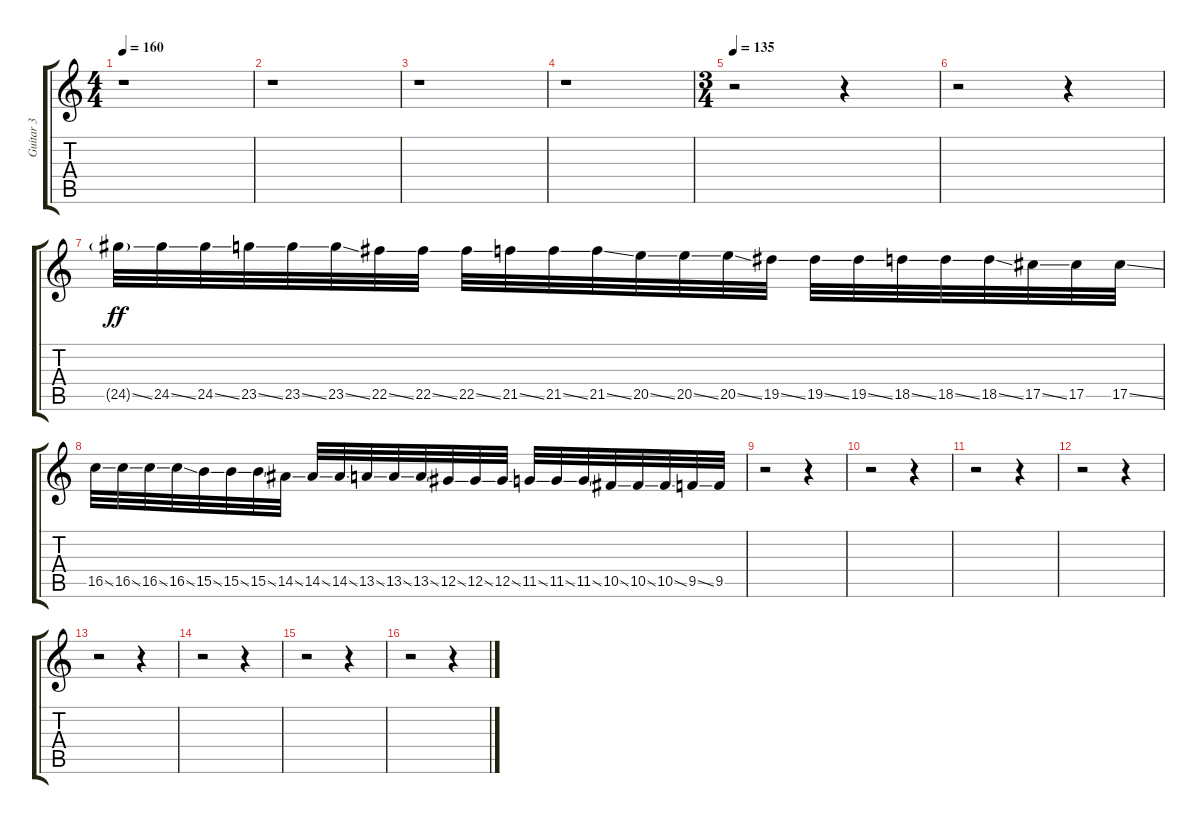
\track ("Guitar 3" "Guitar 3") {instrument distortionguitar}
\staff {score tabs}
\tuning (Eb4 Bb3 Gb3 Db3 Ab2 Eb2) {hide}
\ts (4 4)
\tempo 160
\clef g2
\ks c
r.1{dy ff} |
r.1 |
r.1 |
r.1 |
\ts (3 4)
\tempo 135
r.2 r.4 |
r.2 r.4 |
24.5{ss g}.32{volume 13 balance 16 instrument distortionguitar} 24.5{ss}.32 24.5{ss}.32 23.5{ss}.32 23.5{ss}.32 23.5{ss}.32 22.5{ss}.32 22.5{ss}.32 22.5{ss}.32 21.5{ss}.32 21.5{ss}.32 21.5{ss}.32 20.5{ss}.32 20.5{ss}.32 20.5{ss}.32 19.5{ss}.32 19.5{ss}.32 19.5{ss}.32 18.5{ss}.32 18.5{ss}.32 18.5{ss}.32 17.5{ss}.32 17.5.32 17.5{ss}.32 |
16.5{ss}.32 16.5{ss}.32 16.5{ss}.32 16.5{ss}.32 15.5{ss}.32 15.5{ss}.32 15.5{ss}.32 14.5{ss}.32 14.5{ss}.32 14.5{ss}.32 13.5{ss}.32 13.5{ss}.32 13.5{ss}.32 12.5{ss}.32 12.5{ss}.32 12.5{ss}.32 11.5{ss}.32 11.5{ss}.32 11.5{ss}.32 10.5{ss}.32 10.5{ss}.32 10.5{ss}.32 9.5{ss}.32 9.5.32 |
r.2 r.4 |
r.2 r.4 |
r.2 r.4 |
r.2 r.4 |
r.2 r.4 |
r.2 r.4 |
r.2 r.4 |
r.2 r.4
